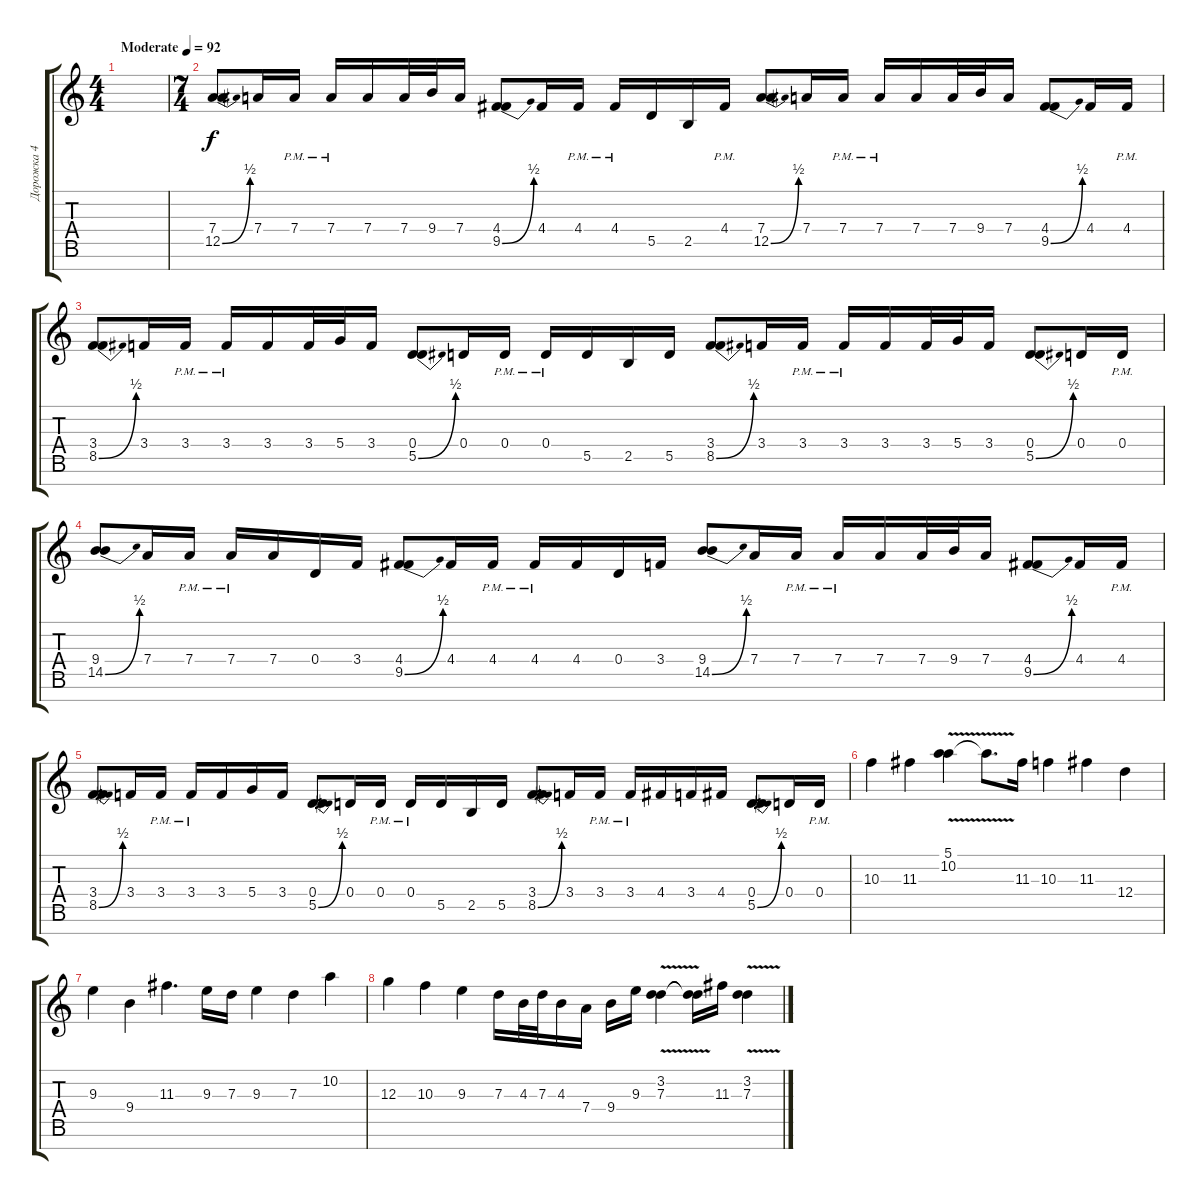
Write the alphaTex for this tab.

\track ("Дорожка 4" "Дорожка 4") {instrument distortionguitar}
\staff {score tabs}
\tuning (E4 B3 G3 D3 A2 E2 B1) {hide}
\ts (4 4)
\tempo (92 "Moderate")
\clef g2
\ks c
|
\ts (7 4)
(7.4 12.5{be (bend 0 0 60 2)}).8 7.4.16 7.4{pm}.16 7.4{pm}.16 7.4.16 7.4.32 9.4.32 7.4.16 (4.4 9.5{be (bend 0 0 60 2)}).8 4.4.16 4.4{pm}.16 4.4{pm}.16 5.5.16 2.5.16 4.4{pm}.16 (7.4 12.5{be (bend 0 0 60 2)}).8 7.4.16 7.4{pm}.16 7.4{pm}.16 7.4.16 7.4.32 9.4.32 7.4.16 (4.4 9.5{be (bend 0 0 60 2)}).8 4.4.16 4.4{pm}.16 |
(3.4 8.5{be (bend 0 0 60 2)}).8 3.4.16 3.4{pm}.16 3.4{pm}.16 3.4.16 3.4.32 5.4.32 3.4.16 (0.4 5.5{be (bend 0 0 60 2)}).8 0.4.16 0.4{pm}.16 0.4{pm}.16 5.5.16 2.5.16 5.5.16 (3.4 8.5{be (bend 0 0 60 2)}).8 3.4.16 3.4{pm}.16 3.4{pm}.16 3.4.16 3.4.32 5.4.32 3.4.16 (0.4 5.5{be (bend 0 0 60 2)}).8 0.4.16 0.4{pm}.16 |
(9.4 14.5{be (bend 0 0 60 2)}).8 7.4.16 7.4{pm}.16 7.4{pm}.16 7.4.16 0.4.16 3.4.16 (4.4 9.5{be (bend 0 0 60 2)}).8 4.4.16 4.4{pm}.16 4.4{pm}.16 4.4.16 0.4.16 3.4.16 (9.4 14.5{be (bend 0 0 60 2)}).8 7.4.16 7.4{pm}.16 7.4{pm}.16 7.4.16 7.4.32 9.4.32 7.4.16 (4.4 9.5{be (bend 0 0 60 2)}).8 4.4.16 4.4{pm}.16 |
(3.4 8.5{be (bend 0 0 60 2)}).8 3.4.16 3.4{pm}.16 3.4{pm}.16 3.4.16 5.4.16 3.4.16 (0.4 5.5{be (bend 0 0 60 2)}).8 0.4.16 0.4{pm}.16 0.4{pm}.16 5.5.16 2.5.16 5.5.16 (3.4 8.5{be (bend 0 0 60 2)}).8 3.4.16 3.4{pm}.16 3.4{pm}.16 4.4.16 3.4.16 4.4.16 (0.4 5.5{be (bend 0 0 60 2)}).8 0.4.16 0.4{pm}.16 |
10.3.4 11.3.4 (5.1{v} 10.2).4 5.1{t}.8{d} 11.3.16 10.3.4 11.3.4 12.4.4 |
9.3.4 9.4.4 11.3.4{d} 9.3.16 7.3.16 9.3.4 7.3.4 10.2.4 |
12.3.4 10.3.4 9.3.4 7.3.16 4.3.32 7.3.32 4.3.16 7.4.16 9.4.16 9.3.16 (3.2{v} 7.3).4 (3.2{t} 7.3{t}).16 11.3.16 (3.2{v} 7.3).4
